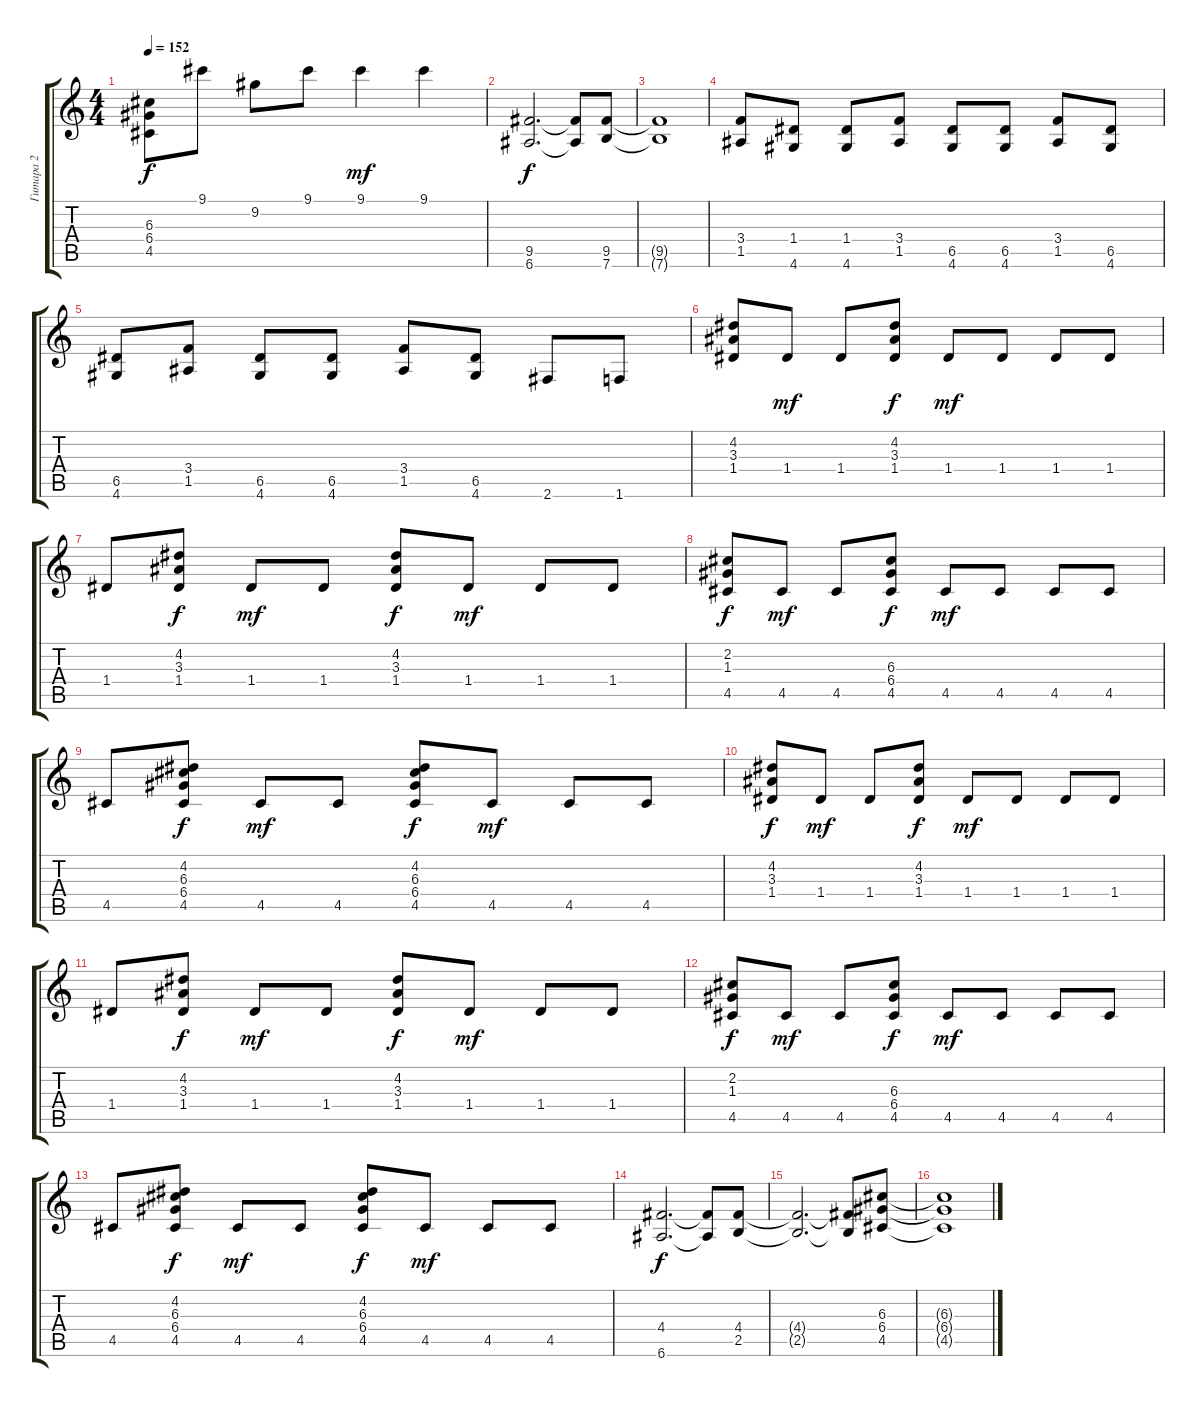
\track ("Гитара 2" "Гитара 2") {instrument overdrivenguitar}
\staff {score tabs}
\tuning (E4 B3 G3 D3 A2 E2) {hide}
\ts (4 4)
\tempo 152
\clef g2
\ks c
(6.3{t} 6.4{t} 4.5{t}).8{dy f} 9.1.8 9.2.8 9.1.8 9.1.4{dy mf} 9.1.4 |
(9.5 6.6).2{d dy f} (9.5{t} 6.6{t}).8 (9.5 7.6).8 |
(9.5{t} 7.6{t}).1 |
(3.4 1.5).8 (1.4 4.6).8 (1.4 4.6).8 (3.4 1.5).8 (6.5 4.6).8 (6.5 4.6).8 (3.4 1.5).8 (6.5 4.6).8 |
(6.5 4.6).8 (3.4 1.5).8 (6.5 4.6).8 (6.5 4.6).8 (3.4 1.5).8 (6.5 4.6).8 2.6.8 1.6.8 |
(4.2 3.3 1.4).8 1.4.8{dy mf} 1.4.8 (4.2 3.3 1.4).8{dy f} 1.4.8{dy mf} 1.4.8 1.4.8 1.4.8 |
1.4.8 (4.2 3.3 1.4).8{dy f} 1.4.8{dy mf} 1.4.8 (4.2 3.3 1.4).8{dy f} 1.4.8{dy mf} 1.4.8 1.4.8 |
(2.2 1.3 4.5).8{dy f} 4.5.8{dy mf} 4.5.8 (6.3 6.4 4.5).8{dy f} 4.5.8{dy mf} 4.5.8 4.5.8 4.5.8 |
4.5.8 (4.2 6.3 6.4 4.5).8{dy f} 4.5.8{dy mf} 4.5.8 (4.2 6.3 6.4 4.5).8{dy f} 4.5.8{dy mf} 4.5.8 4.5.8 |
(4.2 3.3 1.4).8{dy f} 1.4.8{dy mf} 1.4.8 (4.2 3.3 1.4).8{dy f} 1.4.8{dy mf} 1.4.8 1.4.8 1.4.8 |
1.4.8 (4.2 3.3 1.4).8{dy f} 1.4.8{dy mf} 1.4.8 (4.2 3.3 1.4).8{dy f} 1.4.8{dy mf} 1.4.8 1.4.8 |
(2.2 1.3 4.5).8{dy f} 4.5.8{dy mf} 4.5.8 (6.3 6.4 4.5).8{dy f} 4.5.8{dy mf} 4.5.8 4.5.8 4.5.8 |
4.5.8 (4.2 6.3 6.4 4.5).8{dy f} 4.5.8{dy mf} 4.5.8 (4.2 6.3 6.4 4.5).8{dy f} 4.5.8{dy mf} 4.5.8 4.5.8 |
(4.4 6.6).2{d dy f} (4.4{t} 6.6{t}).8 (4.4 2.5).8 |
(4.4{t} 2.5{t}).2{d} (4.4{t} 2.5{t}).8 (6.3 6.4 4.5).8 |
(6.3{t} 6.4{t} 4.5{t}).1
